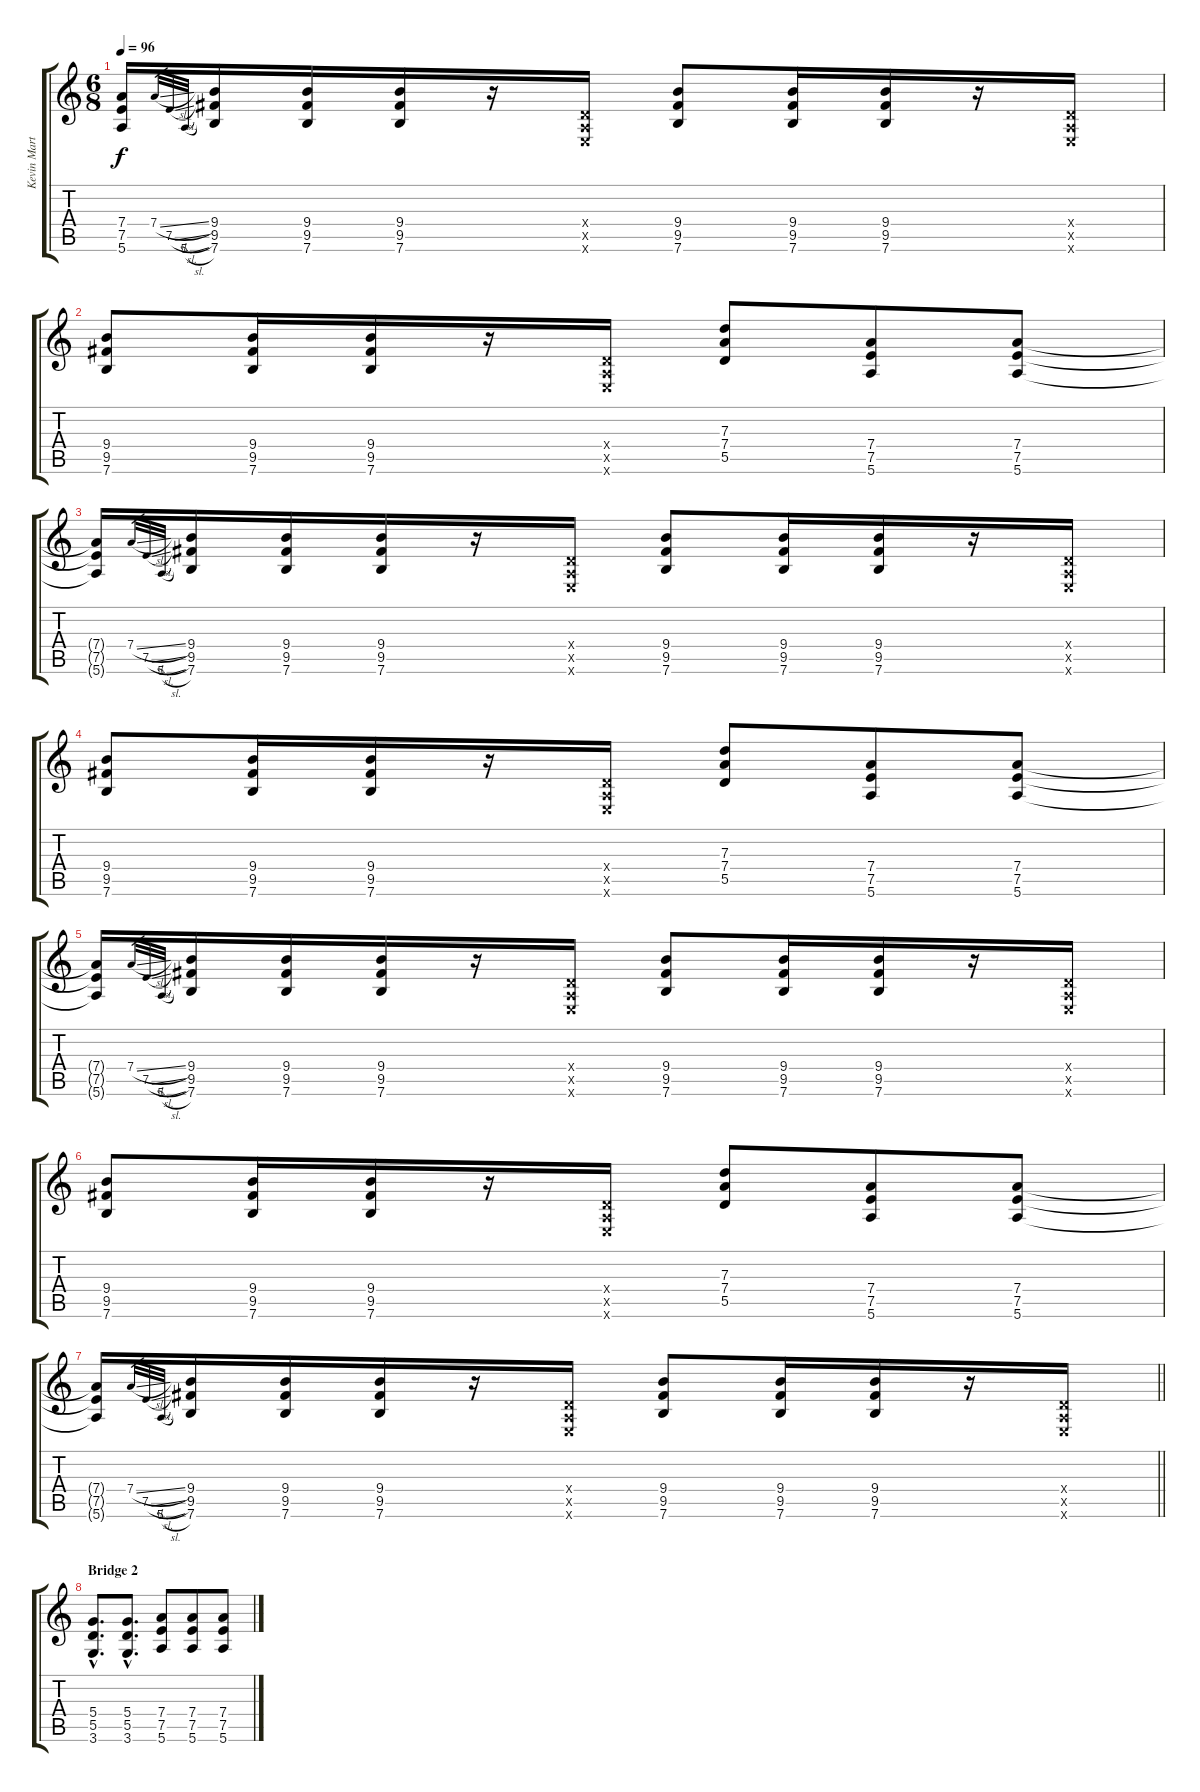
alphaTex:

\track ("Kevin Martin Guitar" "Kevin Mart") {instrument electricguitarmuted}
\staff {score tabs}
\tuning (E4 B3 G3 D3 A2 E2) {hide}
\ts (6 8)
\tempo 96
\clef g2
\ks c
(7.4{t} 7.5{t} 5.6{t}).16{dy f} 7.4{sl}.32{gr} 7.5{sl}.32{gr} 5.6{sl}.32{gr} (9.4 9.5 7.6).16 (9.4 9.5 7.6).16 (9.4 9.5 7.6).16 r.16 (0.4{x} 0.5{x} 0.6{x}).16 (9.4 9.5 7.6).8 (9.4 9.5 7.6).16 (9.4 9.5 7.6).16 r.16 (0.4{x} 0.5{x} 0.6{x}).16 |
(9.4 9.5 7.6).8 (9.4 9.5 7.6).16 (9.4 9.5 7.6).16 r.16 (0.4{x} 0.5{x} 0.6{x}).16 (7.3 7.4 5.5).8 (7.4 7.5 5.6).8 (7.4 7.5 5.6).8 |
(7.4{t} 7.5{t} 5.6{t}).16 7.4{sl}.32{gr} 7.5{sl}.32{gr} 5.6{sl}.32{gr} (9.4 9.5 7.6).16 (9.4 9.5 7.6).16 (9.4 9.5 7.6).16 r.16 (0.4{x} 0.5{x} 0.6{x}).16 (9.4 9.5 7.6).8 (9.4 9.5 7.6).16 (9.4 9.5 7.6).16 r.16 (0.4{x} 0.5{x} 0.6{x}).16 |
(9.4 9.5 7.6).8 (9.4 9.5 7.6).16 (9.4 9.5 7.6).16 r.16 (0.4{x} 0.5{x} 0.6{x}).16 (7.3 7.4 5.5).8 (7.4 7.5 5.6).8 (7.4 7.5 5.6).8 |
(7.4{t} 7.5{t} 5.6{t}).16 7.4{sl}.32{gr} 7.5{sl}.32{gr} 5.6{sl}.32{gr} (9.4 9.5 7.6).16 (9.4 9.5 7.6).16 (9.4 9.5 7.6).16 r.16 (0.4{x} 0.5{x} 0.6{x}).16 (9.4 9.5 7.6).8 (9.4 9.5 7.6).16 (9.4 9.5 7.6).16 r.16 (0.4{x} 0.5{x} 0.6{x}).16 |
(9.4 9.5 7.6).8 (9.4 9.5 7.6).16 (9.4 9.5 7.6).16 r.16 (0.4{x} 0.5{x} 0.6{x}).16 (7.3 7.4 5.5).8 (7.4 7.5 5.6).8 (7.4 7.5 5.6).8 |
\barLineRight lightlight
(7.4{t} 7.5{t} 5.6{t}).16 7.4{sl}.32{gr} 7.5{sl}.32{gr} 5.6{sl}.32{gr} (9.4 9.5 7.6).16 (9.4 9.5 7.6).16 (9.4 9.5 7.6).16 r.16 (0.4{x} 0.5{x} 0.6{x}).16 (9.4 9.5 7.6).8 (9.4 9.5 7.6).16 (9.4 9.5 7.6).16 r.16 (0.4{x} 0.5{x} 0.6{x}).16 |
\section ("" "Bridge 2")
(5.4{hac} 5.5{hac} 3.6{hac}).8{d} (5.4{hac} 5.5{hac} 3.6{hac}).8{d} (7.4 7.5 5.6).8 (7.4 7.5 5.6).8 (7.4 7.5 5.6).8
